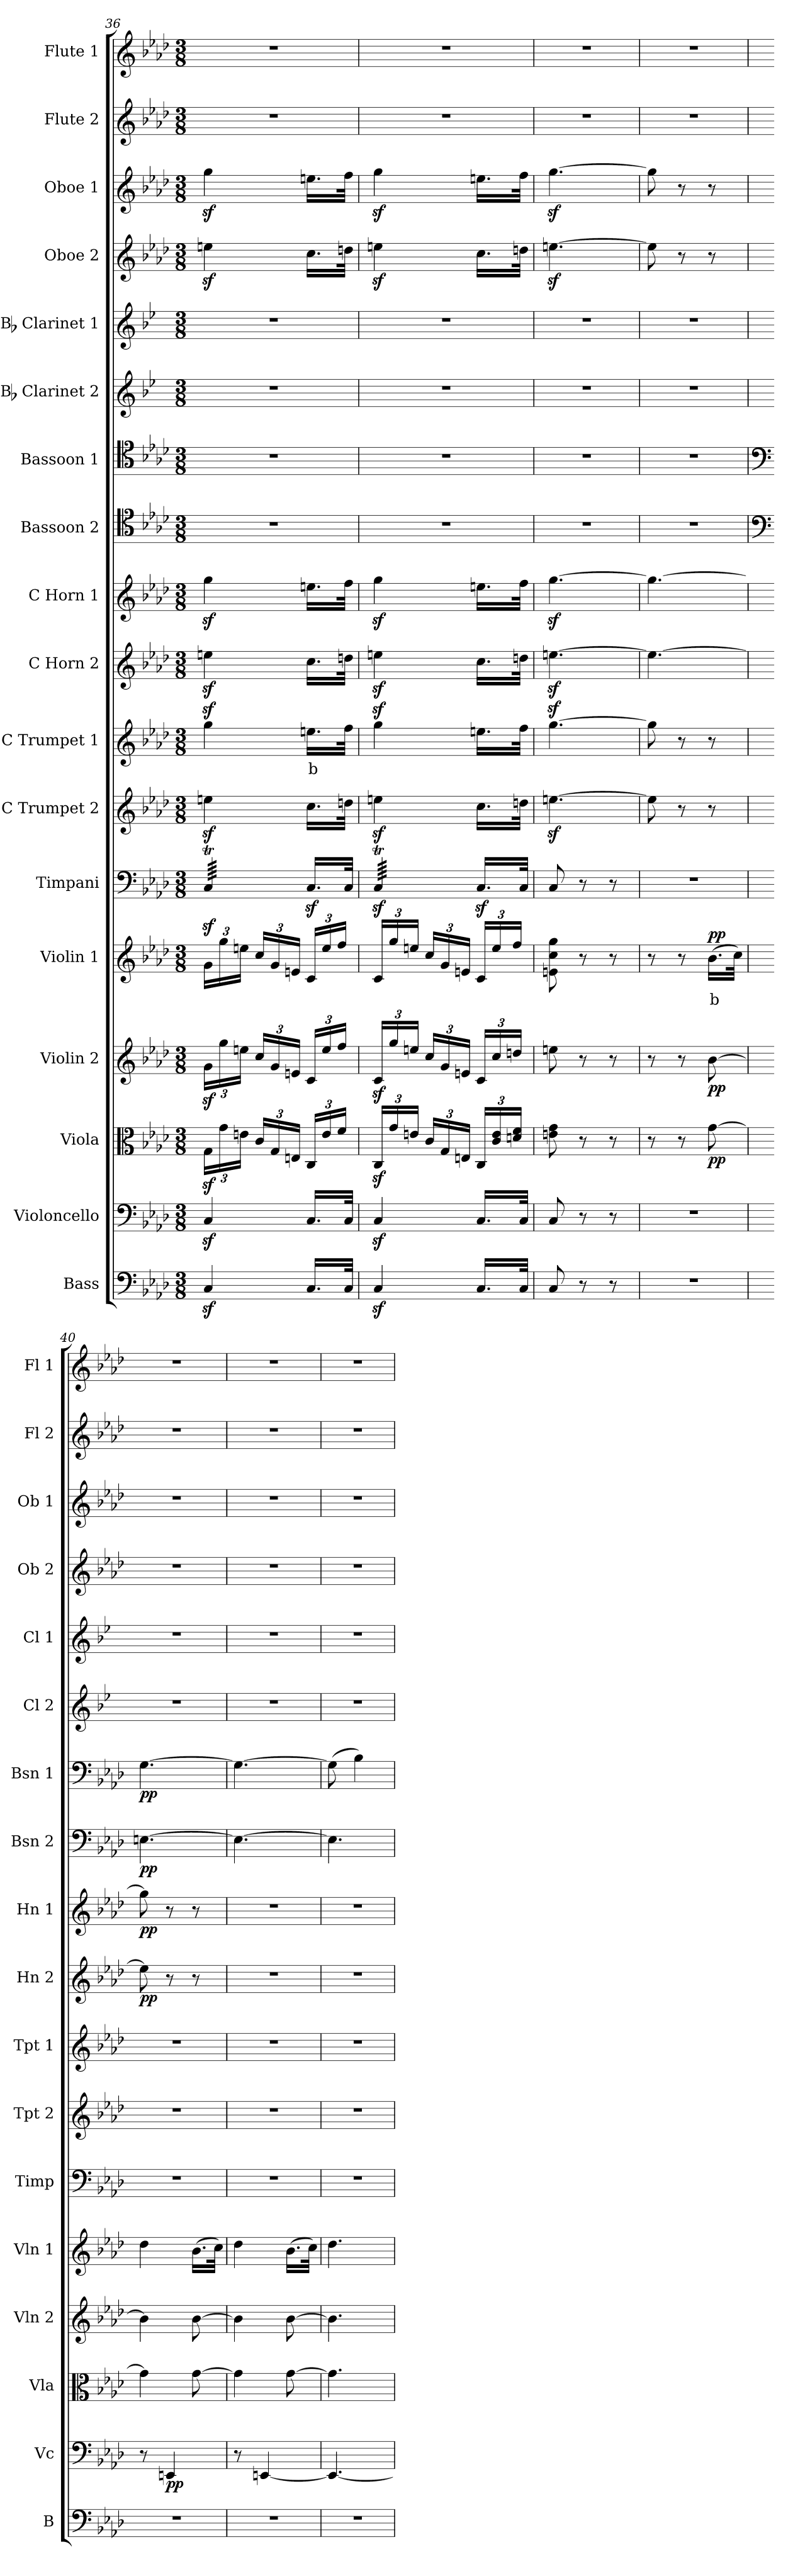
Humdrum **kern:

**kern	**kern	**dynam	**kern	**dynam	**kern	**dynam	**kern	**text	**dynam	**kern	**kern	**kern	**text	**kern	**dynam	**kern	**dynam	**kern	**dynam	**kern	**dynam	**kern	**kern	**kern	**kern	**kern	**kern
*part18	*part17	*part17	*part16	*part16	*part15	*part15	*part14	*part14	*part14	*part13	*part12	*part11	*part11	*part10	*part10	*part9	*part9	*part8	*part8	*part7	*part7	*part6	*part5	*part4	*part3	*part2	*part1
*staff18	*staff17	*staff17	*staff16	*staff16	*staff15	*staff15	*staff14	*staff14	*staff14	*staff13	*staff12	*staff11	*staff11	*staff10	*staff10	*staff9	*staff9	*staff8	*staff8	*staff7	*staff7	*staff6	*staff5	*staff4	*staff3	*staff2	*staff1
*I"Bass	*I"Violoncello	*	*I"Viola	*	*I"Violin 2	*	*I"Violin 1	*	*	*I"Timpani	*I"C Trumpet 2	*I"C Trumpet 1	*	*I"C Horn 2	*	*I"C Horn 1	*	*I"Bassoon 2	*	*I"Bassoon 1	*	*I"Bb Clarinet 2	*I"Bb Clarinet 1	*I"Oboe 2	*I"Oboe 1	*I"Flute 2	*I"Flute 1
*I'B	*I'Vc	*	*I'Vla	*	*I'Vln 2	*	*I'Vln 1	*	*	*I'Timp	*I'Tpt 2	*I'Tpt 1	*	*I'Hn 2	*	*I'Hn 1	*	*I'Bsn 2	*	*I'Bsn 1	*	*I'Cl 2	*I'Cl 1	*I'Ob 2	*I'Ob 1	*I'Fl 2	*I'Fl 1
*clefF4	*clefF4	*	*clefC3	*	*clefG2	*	*clefG2	*	*	*clefF4	*clefG2	*clefG2	*	*clefG2	*	*clefG2	*	*clefC4	*	*clefC4	*	*clefG2	*clefG2	*clefG2	*clefG2	*clefG2	*clefG2
*ITrd7c12	*	*	*	*	*	*	*	*	*	*	*	*	*	*ITrd7c12	*	*ITrd7c12	*	*	*	*	*	*ITrd1c2	*ITrd1c2	*	*	*	*
*k[b-e-a-d-]	*k[b-e-a-d-]	*	*k[b-e-a-d-]	*	*k[b-e-a-d-]	*	*k[b-e-a-d-]	*	*	*k[b-e-a-d-]	*k[b-e-a-d-]	*k[b-e-a-d-]	*	*k[b-e-a-d-]	*	*k[b-e-a-d-]	*	*k[b-e-a-d-]	*	*k[b-e-a-d-]	*	*k[b-e-a-d-]	*k[b-e-a-d-]	*k[b-e-a-d-]	*k[b-e-a-d-]	*k[b-e-a-d-]	*k[b-e-a-d-]
*M3/8	*M3/8	*	*M3/8	*	*M3/8	*	*M3/8	*	*	*M3/8	*M3/8	*M3/8	*	*M3/8	*	*M3/8	*	*M3/8	*	*M3/8	*	*M3/8	*M3/8	*M3/8	*M3/8	*M3/8	*M3/8
*	*	*	*Xbrackettup	*	*Xbrackettup	*	*Xbrackettup	*	*	*	*	*	*	*	*	*	*	*	*	*	*	*	*	*	*	*	*
=36	=36	=36	=36	=36	=36	=36	=36	=36	=36	=36	=36	=36	=36	=36	=36	=36	=36	=36	=36	=36	=36	=36	=36	=36	=36	=36	=36
*	*	*	*	*	*	*	*	*	*	*tremolo	*	*	*	*	*	*	*	*	*	*	*	*	*	*	*	*	*
4CCz</	4Cz</	.	24Gz<\LL	.	24gz<\LL	.	24gz<\LL	.	.	64Ct/LLLL	4eenz<\	4ggz<\	.	4enz<\	.	4gz<\	.	4.r	.	4.r	.	4.r	4.r	4eenz<\	4ggz<\	4.r	4.r
.	.	.	.	.	.	.	.	.	.	64Ct/	.	.	.	.	.	.	.	.	.	.	.	.	.	.	.	.	.
.	.	.	.	.	.	.	.	.	.	64Ct/	.	.	.	.	.	.	.	.	.	.	.	.	.	.	.	.	.
.	.	.	24g\	.	24gg\	.	24gg\	.	.	.	.	.	.	.	.	.	.	.	.	.	.	.	.	.	.	.	.
.	.	.	.	.	.	.	.	.	.	64Ct/	.	.	.	.	.	.	.	.	.	.	.	.	.	.	.	.	.
.	.	.	.	.	.	.	.	.	.	64Ct/	.	.	.	.	.	.	.	.	.	.	.	.	.	.	.	.	.
.	.	.	.	.	.	.	.	.	.	64Ct/	.	.	.	.	.	.	.	.	.	.	.	.	.	.	.	.	.
.	.	.	24en\JJ	.	24een\JJ	.	24een\JJ	.	.	.	.	.	.	.	.	.	.	.	.	.	.	.	.	.	.	.	.
.	.	.	.	.	.	.	.	.	.	64Ct/	.	.	.	.	.	.	.	.	.	.	.	.	.	.	.	.	.
.	.	.	.	.	.	.	.	.	.	64Ct/	.	.	.	.	.	.	.	.	.	.	.	.	.	.	.	.	.
.	.	.	24c/LL	.	24cc/LL	.	24cc/LL	.	.	64Ct/	.	.	.	.	.	.	.	.	.	.	.	.	.	.	.	.	.
.	.	.	.	.	.	.	.	.	.	64Ct/	.	.	.	.	.	.	.	.	.	.	.	.	.	.	.	.	.
.	.	.	.	.	.	.	.	.	.	64Ct/	.	.	.	.	.	.	.	.	.	.	.	.	.	.	.	.	.
.	.	.	24G/	.	24g/	.	24g/	.	.	.	.	.	.	.	.	.	.	.	.	.	.	.	.	.	.	.	.
.	.	.	.	.	.	.	.	.	.	64Ct/	.	.	.	.	.	.	.	.	.	.	.	.	.	.	.	.	.
.	.	.	.	.	.	.	.	.	.	64Ct/	.	.	.	.	.	.	.	.	.	.	.	.	.	.	.	.	.
.	.	.	.	.	.	.	.	.	.	64Ct/	.	.	.	.	.	.	.	.	.	.	.	.	.	.	.	.	.
.	.	.	24En/JJ	.	24en/JJ	.	24en/JJ	.	.	.	.	.	.	.	.	.	.	.	.	.	.	.	.	.	.	.	.
.	.	.	.	.	.	.	.	.	.	64Ct/	.	.	.	.	.	.	.	.	.	.	.	.	.	.	.	.	.
.	.	.	.	.	.	.	.	.	.	64Ct/JJJJ	.	.	.	.	.	.	.	.	.	.	.	.	.	.	.	.	.
*	*	*	*	*	*	*	*	*	*	*Xtremolo	*	*	*	*	*	*	*	*	*	*	*	*	*	*	*	*	*
!	!	!	!	!	!	!	!	!	!	!	!	!	!LO:LY:b:color=#FF0000	!	!	!	!	!	!	!	!	!	!	!	!	!	!
16.CC/LL	16.C/LL	.	24C/LL	.	24c/LL	.	24c/LL	.	.	16.Cz</LL	16.cc\LL	16.een\LL	b	16.c\LL	.	16.en\LL	.	.	.	.	.	.	.	16.cc\LL	16.een\LL	.	.
.	.	.	24e/	.	24ee/	.	24ee/	.	.	.	.	.	.	.	.	.	.	.	.	.	.	.	.	.	.	.	.
.	.	.	24f/JJ	.	24ff/JJ	.	24ff/JJ	.	.	.	.	.	.	.	.	.	.	.	.	.	.	.	.	.	.	.	.
32CC/JJk	32C/JJk	.	.	.	.	.	.	.	.	32C/JJk	32ddn\JJk	32ff\JJk	.	32dn\JJk	.	32f\JJk	.	.	.	.	.	.	.	32ddn\JJk	32ff\JJk	.	.
=37	=37	=37	=37	=37	=37	=37	=37	=37	=37	=37	=37	=37	=37	=37	=37	=37	=37	=37	=37	=37	=37	=37	=37	=37	=37	=37	=37
*	*	*	*	*	*	*	*	*	*	*tremolo	*	*	*	*	*	*	*	*	*	*	*	*	*	*	*	*	*
4CCz</	4Cz</	.	24Cz</LL	.	24cz</LL	.	24cz</LL	.	.	64Ct/LLLL	4eenz<\	4ggz<\	.	4enz<\	.	4gz<\	.	4.r	.	4.r	.	4.r	4.r	4eenz<\	4ggz<\	4.r	4.r
.	.	.	.	.	.	.	.	.	.	64Ct/	.	.	.	.	.	.	.	.	.	.	.	.	.	.	.	.	.
.	.	.	.	.	.	.	.	.	.	64Ct/	.	.	.	.	.	.	.	.	.	.	.	.	.	.	.	.	.
.	.	.	24g/	.	24gg/	.	24gg/	.	.	.	.	.	.	.	.	.	.	.	.	.	.	.	.	.	.	.	.
.	.	.	.	.	.	.	.	.	.	64Ct/	.	.	.	.	.	.	.	.	.	.	.	.	.	.	.	.	.
.	.	.	.	.	.	.	.	.	.	64Ct/	.	.	.	.	.	.	.	.	.	.	.	.	.	.	.	.	.
.	.	.	.	.	.	.	.	.	.	64Ct/	.	.	.	.	.	.	.	.	.	.	.	.	.	.	.	.	.
.	.	.	24en/JJ	.	24een/JJ	.	24een/JJ	.	.	.	.	.	.	.	.	.	.	.	.	.	.	.	.	.	.	.	.
.	.	.	.	.	.	.	.	.	.	64Ct/	.	.	.	.	.	.	.	.	.	.	.	.	.	.	.	.	.
.	.	.	.	.	.	.	.	.	.	64Ct/	.	.	.	.	.	.	.	.	.	.	.	.	.	.	.	.	.
.	.	.	24c/LL	.	24cc/LL	.	24cc/LL	.	.	64Ct/	.	.	.	.	.	.	.	.	.	.	.	.	.	.	.	.	.
.	.	.	.	.	.	.	.	.	.	64Ct/	.	.	.	.	.	.	.	.	.	.	.	.	.	.	.	.	.
.	.	.	.	.	.	.	.	.	.	64Ct/	.	.	.	.	.	.	.	.	.	.	.	.	.	.	.	.	.
.	.	.	24G/	.	24g/	.	24g/	.	.	.	.	.	.	.	.	.	.	.	.	.	.	.	.	.	.	.	.
.	.	.	.	.	.	.	.	.	.	64Ct/	.	.	.	.	.	.	.	.	.	.	.	.	.	.	.	.	.
.	.	.	.	.	.	.	.	.	.	64Ct/	.	.	.	.	.	.	.	.	.	.	.	.	.	.	.	.	.
.	.	.	.	.	.	.	.	.	.	64Ct/	.	.	.	.	.	.	.	.	.	.	.	.	.	.	.	.	.
.	.	.	24En/JJ	.	24en/JJ	.	24en/JJ	.	.	.	.	.	.	.	.	.	.	.	.	.	.	.	.	.	.	.	.
.	.	.	.	.	.	.	.	.	.	64Ct/	.	.	.	.	.	.	.	.	.	.	.	.	.	.	.	.	.
.	.	.	.	.	.	.	.	.	.	64Ct/JJJJ	.	.	.	.	.	.	.	.	.	.	.	.	.	.	.	.	.
*	*	*	*	*	*	*	*	*	*	*Xtremolo	*	*	*	*	*	*	*	*	*	*	*	*	*	*	*	*	*
16.CC/LL	16.C/LL	.	24C/LL	.	24c/LL	.	24c/LL	.	.	16.Cz</LL	16.cc\LL	16.een\LL	.	16.c\LL	.	16.en\LL	.	.	.	.	.	.	.	16.cc\LL	16.een\LL	.	.
.	.	.	24c/ 24e/	.	24cc/	.	24ee/	.	.	.	.	.	.	.	.	.	.	.	.	.	.	.	.	.	.	.	.
.	.	.	24dn/ 24f/JJ	.	24ddn/JJ	.	24ff/JJ	.	.	.	.	.	.	.	.	.	.	.	.	.	.	.	.	.	.	.	.
32CC/JJk	32C/JJk	.	.	.	.	.	.	.	.	32C/JJk	32ddn\JJk	32ff\JJk	.	32dn\JJk	.	32f\JJk	.	.	.	.	.	.	.	32ddn\JJk	32ff\JJk	.	.
=38	=38	=38	=38	=38	=38	=38	=38	=38	=38	=38	=38	=38	=38	=38	=38	=38	=38	=38	=38	=38	=38	=38	=38	=38	=38	=38	=38
8CC/	8C/	.	8en\ 8g\	.	8een\	.	8en\ 8cc\ 8gg\	.	.	8C/	[4.eenz<\	[4.ggz<\	.	[4.enz<\	.	[4.gz<\	.	4.r	.	4.r	.	4.r	4.r	[4.eenz<\	[4.ggz<\	4.r	4.r
8r	8r	.	8r	.	8r	.	8r	.	.	8r	.	.	.	.	.	.	.	.	.	.	.	.	.	.	.	.	.
8r	8r	.	8r	.	8r	.	8r	.	.	8r	.	.	.	.	.	.	.	.	.	.	.	.	.	.	.	.	.
=39	=39	=39	=39	=39	=39	=39	=39	=39	=39	=39	=39	=39	=39	=39	=39	=39	=39	=39	=39	=39	=39	=39	=39	=39	=39	=39	=39
4.r	4.r	.	8r	.	8r	.	8r	.	.	4.r	8ee\]	8gg\]	.	4.e\_	.	4.g\_	.	4.r	.	4.r	.	4.r	4.r	8ee\]	8gg\]	4.r	4.r
.	.	.	8r	.	8r	.	8r	.	.	.	8r	8r	.	.	.	.	.	.	.	.	.	.	.	8r	8r	.	.
!	!	!	!	!LO:DY:b	!	!LO:DY:b	!	!LO:LY:b:color=#FF0000	!LO:DY:b	!	!	!	!	!	!	!	!	!	!	!	!	!	!	!	!	!	!
.	.	.	[8g\	pp	[8b-\	pp	(16.b-\LL	b	pp	.	8r	8r	.	.	.	.	.	.	.	.	.	.	.	8r	8r	.	.
.	.	.	.	.	.	.	32cc\JJk)	.	.	.	.	.	.	.	.	.	.	.	.	.	.	.	.	.	.	.	.
=40	=40	=40	=40	=40	=40	=40	=40	=40	=40	=40	=40	=40	=40	=40	=40	=40	=40	=40	=40	=40	=40	=40	=40	=40	=40	=40	=40
*	*	*	*	*	*	*	*	*	*	*	*	*	*	*	*	*	*	*clefF4	*	*clefF4	*	*	*	*	*	*	*
!	!	!	!	!	!	!	!	!	!	!	!	!	!	!	!LO:DY:b	!	!LO:DY:b	!	!LO:DY:b	!	!LO:DY:b	!	!	!	!	!	!
4.r	8r	.	4g\]	.	4b-\]	.	4dd-\	.	.	4.r	4.r	4.r	.	8e\]	pp	8g\]	pp	[4.En\	pp	[4.G\	pp	4.r	4.r	4.r	4.r	4.r	4.r
!	!	!LO:DY:b	!	!	!	!	!	!	!	!	!	!	!	!	!	!	!	!	!	!	!	!	!	!	!	!	!
.	4EEn/	pp	.	.	.	.	.	.	.	.	.	.	.	8r	.	8r	.	.	.	.	.	.	.	.	.	.	.
.	.	.	[8g\	.	[8b-\	.	(16.b-\LL	.	.	.	.	.	.	8r	.	8r	.	.	.	.	.	.	.	.	.	.	.
.	.	.	.	.	.	.	32cc\JJk)	.	.	.	.	.	.	.	.	.	.	.	.	.	.	.	.	.	.	.	.
=41	=41	=41	=41	=41	=41	=41	=41	=41	=41	=41	=41	=41	=41	=41	=41	=41	=41	=41	=41	=41	=41	=41	=41	=41	=41	=41	=41
4.r	8r	.	4g\]	.	4b-\]	.	4dd-\	.	.	4.r	4.r	4.r	.	4.r	.	4.r	.	4.E\_	.	4.G\_	.	4.r	4.r	4.r	4.r	4.r	4.r
.	[4EEn/	.	.	.	.	.	.	.	.	.	.	.	.	.	.	.	.	.	.	.	.	.	.	.	.	.	.
.	.	.	[8g\	.	[8b-\	.	(16.b-\LL	.	.	.	.	.	.	.	.	.	.	.	.	.	.	.	.	.	.	.	.
.	.	.	.	.	.	.	32cc\JJk)	.	.	.	.	.	.	.	.	.	.	.	.	.	.	.	.	.	.	.	.
=42	=42	=42	=42	=42	=42	=42	=42	=42	=42	=42	=42	=42	=42	=42	=42	=42	=42	=42	=42	=42	=42	=42	=42	=42	=42	=42	=42
!	!	!LO:DY:b	!	!	!	!	!	!	!	!	!	!	!	!	!	!	!	!	!	!	!	!	!	!	!	!	!
!	!	!LO:DY:n=1:b	!	!LO:DY:b	!	!	!	!	!	!	!	!	!	!	!	!	!	!	!	!	!	!	!	!	!	!	!
!	!	!	!	!LO:DY:n=1:b	!	!LO:DY:b	!	!	!	!	!	!	!	!	!	!	!	!	!	!	!	!	!	!	!	!	!
!	!	!	!	!	!	!LO:DY:n=1:b	!	!	!LO:DY:b	!	!	!	!	!	!	!	!	!	!	!	!	!	!	!	!	!	!
!	!	!	!	!	!	!	!	!	!LO:DY:n=1:b	!	!	!	!	!	!	!	!	!	!LO:DY:b	!	!	!	!	!	!	!	!
!	!	!	!	!	!	!	!	!	!	!	!	!	!	!	!	!	!	!	!LO:DY:n=1:b	!	!	!	!	!	!	!	!
4.r	4.EE/_	other-dynamics pp	4.g\]	other-dynamics pp	4.b-\]	other-dynamics pp	4.dd-\	.	other-dynamics pp	4.r	4.r	4.r	.	4.r	.	4.r	.	4.E\]	other-dynamics pp	(8G\]	.	4.r	4.r	4.r	4.r	4.r	4.r
!	!	!	!	!	!	!	!	!	!	!	!	!	!	!	!	!	!	!	!	!	!LO:DY:b	!	!	!	!	!	!
!	!	!	!	!	!	!	!	!	!	!	!	!	!	!	!	!	!	!	!	!	!LO:DY:n=1:b	!	!	!	!	!	!
.	.	.	.	.	.	.	.	.	.	.	.	.	.	.	.	.	.	.	.	4B-\)	other-dynamics pp	.	.	.	.	.	.
=	=	=	=	=	=	=	=	=	=	=	=	=	=	=	=	=	=	=	=	=	=	=	=	=	=	=	=
*-	*-	*-	*-	*-	*-	*-	*-	*-	*-	*-	*-	*-	*-	*-	*-	*-	*-	*-	*-	*-	*-	*-	*-	*-	*-	*-	*-
